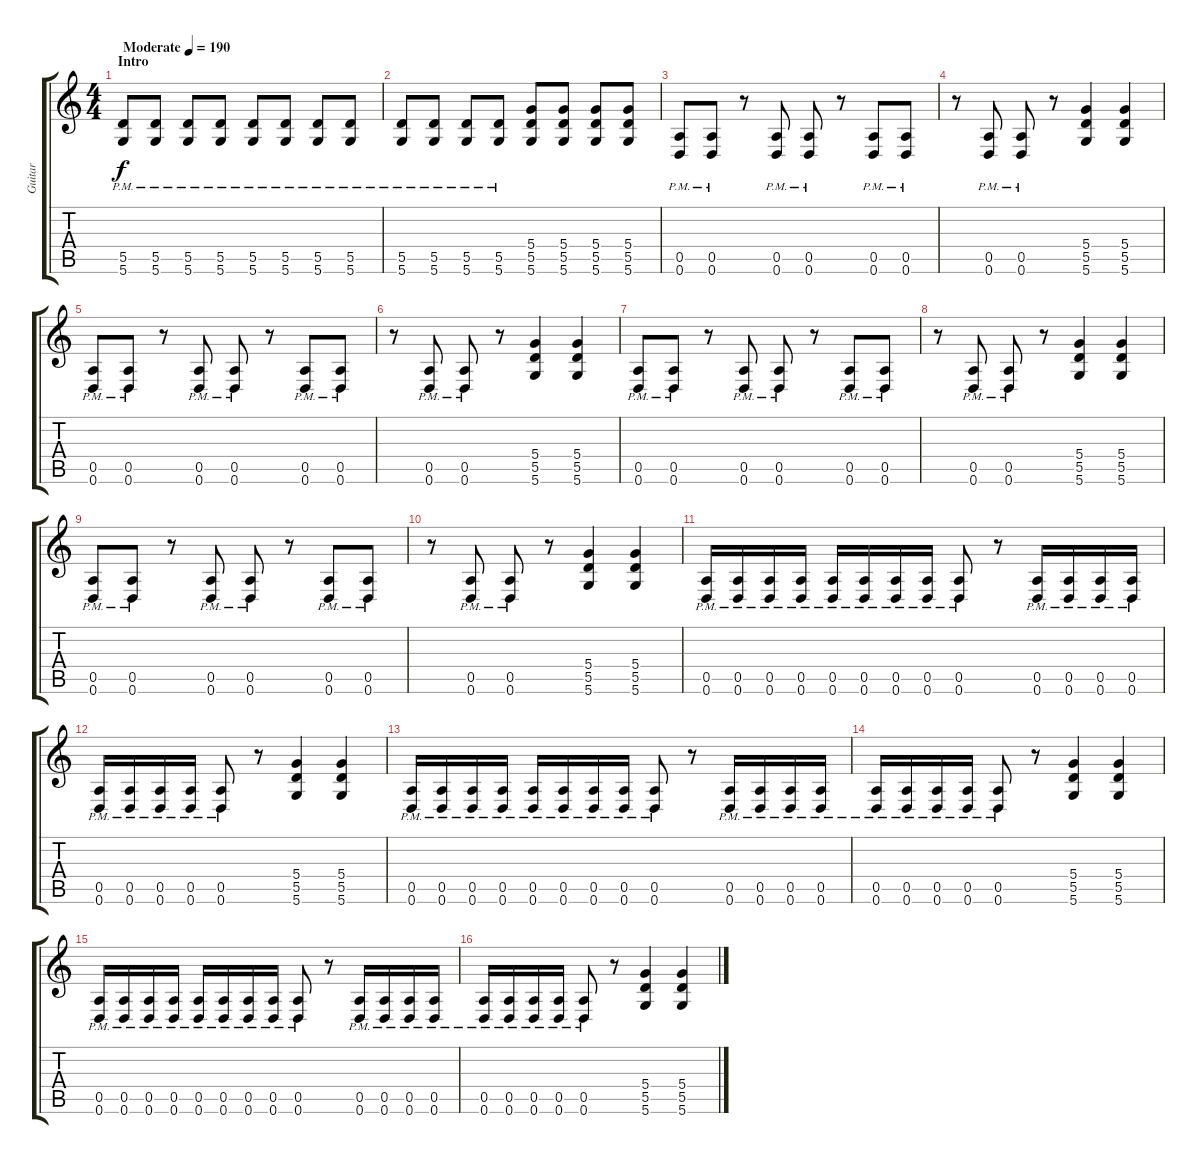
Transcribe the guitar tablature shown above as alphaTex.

\track ("Guitar" "Guitar") {instrument distortionguitar}
\staff {score tabs}
\tuning (E4 B3 G3 D3 A2 D2) {hide}
\ts (4 4)
\section ("" "Intro")
\tempo (190 "Moderate")
\clef g2
\ks c
(5.5{pm} 5.6{pm}).8{dy f instrument distortionguitar} (5.5{pm} 5.6{pm}).8 (5.5{pm} 5.6{pm}).8 (5.5{pm} 5.6{pm}).8 (5.5{pm} 5.6{pm}).8 (5.5{pm} 5.6{pm}).8 (5.5{pm} 5.6{pm}).8 (5.5{pm} 5.6{pm}).8 |
(5.5{pm} 5.6{pm}).8 (5.5{pm} 5.6{pm}).8 (5.5{pm} 5.6{pm}).8 (5.5{pm} 5.6{pm}).8 (5.4 5.5 5.6).8 (5.4 5.5 5.6).8 (5.4 5.5 5.6).8 (5.4 5.5 5.6).8 |
(0.5{pm} 0.6{pm}).8 (0.5{pm} 0.6{pm}).8 r.8 (0.5{pm} 0.6{pm}).8 (0.5{pm} 0.6{pm}).8 r.8 (0.5{pm} 0.6{pm}).8 (0.5{pm} 0.6{pm}).8 |
r.8 (0.5{pm} 0.6{pm}).8 (0.5{pm} 0.6{pm}).8 r.8 (5.4 5.5 5.6).4 (5.4 5.5 5.6).4 |
(0.5{pm} 0.6{pm}).8 (0.5{pm} 0.6{pm}).8 r.8 (0.5{pm} 0.6{pm}).8 (0.5{pm} 0.6{pm}).8 r.8 (0.5{pm} 0.6{pm}).8 (0.5{pm} 0.6{pm}).8 |
r.8 (0.5{pm} 0.6{pm}).8 (0.5{pm} 0.6{pm}).8 r.8 (5.4 5.5 5.6).4 (5.4 5.5 5.6).4 |
(0.5{pm} 0.6{pm}).8 (0.5{pm} 0.6{pm}).8 r.8 (0.5{pm} 0.6{pm}).8 (0.5{pm} 0.6{pm}).8 r.8 (0.5{pm} 0.6{pm}).8 (0.5{pm} 0.6{pm}).8 |
r.8 (0.5{pm} 0.6{pm}).8 (0.5{pm} 0.6{pm}).8 r.8 (5.4 5.5 5.6).4 (5.4 5.5 5.6).4 |
(0.5{pm} 0.6{pm}).8 (0.5{pm} 0.6{pm}).8 r.8 (0.5{pm} 0.6{pm}).8 (0.5{pm} 0.6{pm}).8 r.8 (0.5{pm} 0.6{pm}).8 (0.5{pm} 0.6{pm}).8 |
r.8 (0.5{pm} 0.6{pm}).8 (0.5{pm} 0.6{pm}).8 r.8 (5.4 5.5 5.6).4 (5.4 5.5 5.6).4 |
(0.5{pm} 0.6{pm}).16 (0.5{pm} 0.6{pm}).16 (0.5{pm} 0.6{pm}).16 (0.5{pm} 0.6{pm}).16 (0.5{pm} 0.6{pm}).16 (0.5{pm} 0.6{pm}).16 (0.5{pm} 0.6{pm}).16 (0.5{pm} 0.6{pm}).16 (0.5{pm} 0.6{pm}).8 r.8 (0.5{pm} 0.6{pm}).16 (0.5{pm} 0.6{pm}).16 (0.5{pm} 0.6{pm}).16 (0.5{pm} 0.6{pm}).16 |
(0.5{pm} 0.6{pm}).16 (0.5{pm} 0.6{pm}).16 (0.5{pm} 0.6{pm}).16 (0.5{pm} 0.6{pm}).16 (0.5{pm} 0.6{pm}).8 r.8 (5.4 5.5 5.6).4 (5.4 5.5 5.6).4 |
(0.5{pm} 0.6{pm}).16 (0.5{pm} 0.6{pm}).16 (0.5{pm} 0.6{pm}).16 (0.5{pm} 0.6{pm}).16 (0.5{pm} 0.6{pm}).16 (0.5{pm} 0.6{pm}).16 (0.5{pm} 0.6{pm}).16 (0.5{pm} 0.6{pm}).16 (0.5{pm} 0.6{pm}).8 r.8 (0.5{pm} 0.6{pm}).16 (0.5{pm} 0.6{pm}).16 (0.5{pm} 0.6{pm}).16 (0.5{pm} 0.6{pm}).16 |
(0.5{pm} 0.6{pm}).16 (0.5{pm} 0.6{pm}).16 (0.5{pm} 0.6{pm}).16 (0.5{pm} 0.6{pm}).16 (0.5{pm} 0.6{pm}).8 r.8 (5.4 5.5 5.6).4 (5.4 5.5 5.6).4 |
(0.5{pm} 0.6{pm}).16 (0.5{pm} 0.6{pm}).16 (0.5{pm} 0.6{pm}).16 (0.5{pm} 0.6{pm}).16 (0.5{pm} 0.6{pm}).16 (0.5{pm} 0.6{pm}).16 (0.5{pm} 0.6{pm}).16 (0.5{pm} 0.6{pm}).16 (0.5{pm} 0.6{pm}).8 r.8 (0.5{pm} 0.6{pm}).16 (0.5{pm} 0.6{pm}).16 (0.5{pm} 0.6{pm}).16 (0.5{pm} 0.6{pm}).16 |
(0.5{pm} 0.6{pm}).16 (0.5{pm} 0.6{pm}).16 (0.5{pm} 0.6{pm}).16 (0.5{pm} 0.6{pm}).16 (0.5{pm} 0.6{pm}).8 r.8 (5.4 5.5 5.6).4 (5.4 5.5 5.6).4
